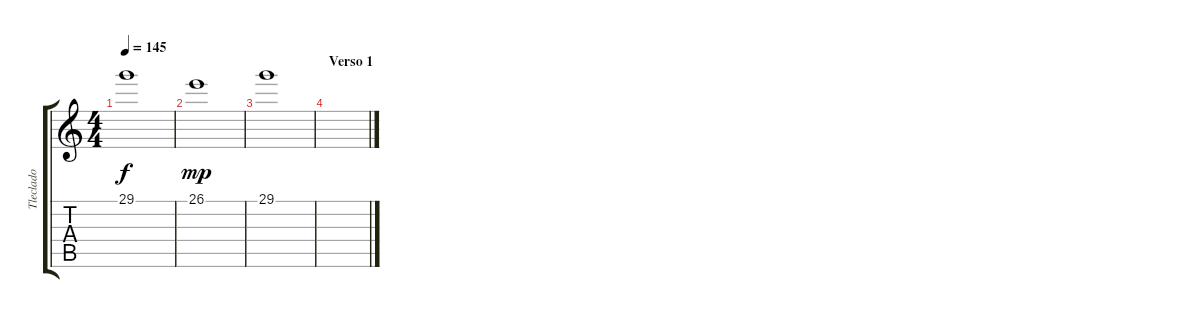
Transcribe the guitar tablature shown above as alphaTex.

\track ("Tleclado" "Tleclado") {instrument stringensemble1}
\staff {score tabs}
\tuning (D4 A3 F3 C3 G2 C2) {hide}
\ts (4 4)
\tempo 145
\clef g2
\ks c
29.1{t}.1{dy f} |
26.1.1{dy mp} |
29.1.1 |
\section ("" "Verso 1")
